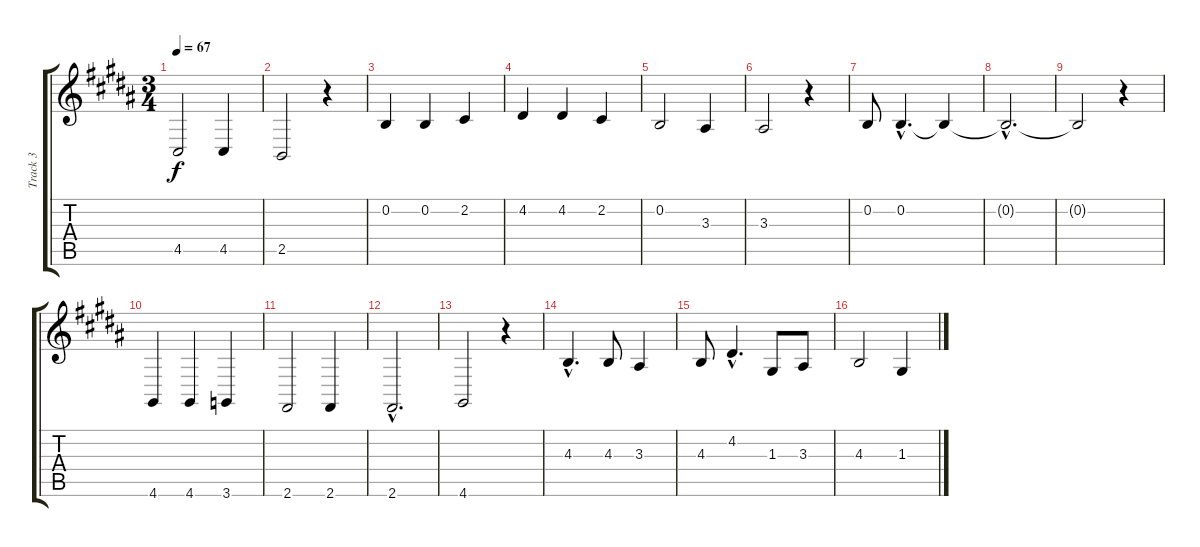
\track ("Track 3" "Track 3") {instrument flute}
\staff {score tabs}
\tuning (E4 B3 G3 D3 A2 E2) {hide}
\ts (3 4)
\tempo 67
\clef g2
\ks b
4.5.2{dy f} 4.5.4 |
2.5.2 r.4 |
0.2.4 0.2.4 2.2.4 |
4.2.4 4.2.4 2.2.4 |
0.2.2 3.3.4 |
3.3.2 r.4 |
0.2.8 0.2{hac}.4{d} 0.2{t}.4 |
0.2{hac t}.2{d} |
0.2{t}.2 r.4 |
4.6.4 4.6.4 3.6.4 |
2.6.2 2.6.4 |
2.6{hac}.2{d} |
4.6.2 r.4 |
4.3{hac}.4{d} 4.3.8 3.3.4 |
4.3.8 4.2{hac}.4{d} 1.3.8 3.3.8 |
4.3.2 1.3.4
